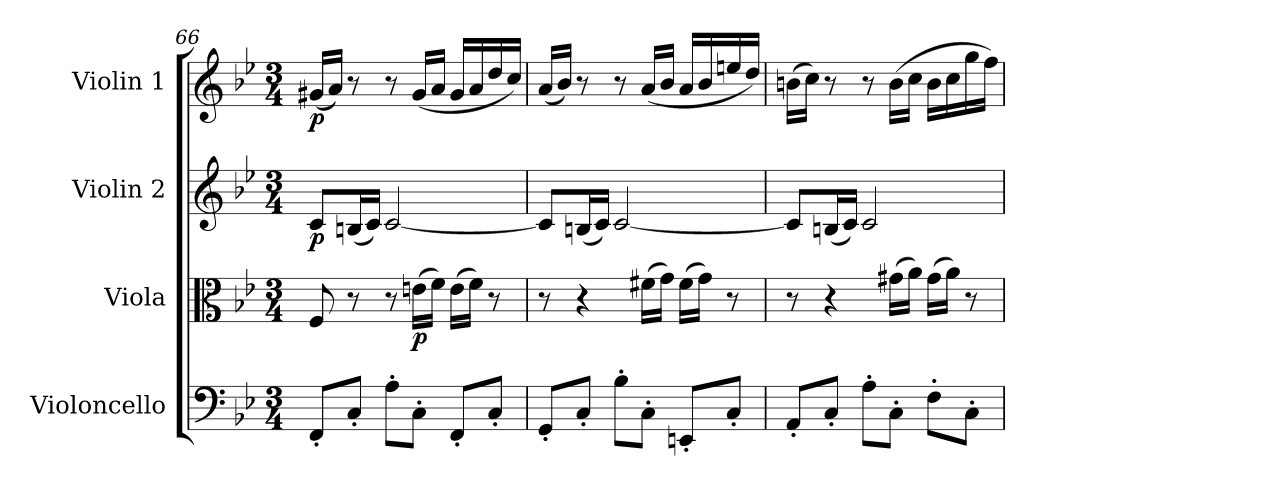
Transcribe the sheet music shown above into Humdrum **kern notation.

**kern	**kern	**dynam	**kern	**dynam	**kern	**dynam
*part4	*part3	*part3	*part2	*part2	*part1	*part1
*staff4	*staff3	*staff3	*staff2	*staff2	*staff1	*staff1
*I"Violoncello	*I"Viola	*	*I"Violin 2	*	*I"Violin 1	*
*I'Vc	*I'Vla	*	*I'Vln	*	*I'Vln	*
*clefF4	*clefC3	*	*clefG2	*	*clefG2	*
*k[b-e-]	*k[b-e-]	*	*k[b-e-]	*	*k[b-e-]	*
*M3/4	*M3/4	*	*M3/4	*	*M3/4	*
=66	=66	=66	=66	=66	=66	=66
!	!	!	!	!LO:DY:b	!	!LO:DY:b
8FF'/L	8F/	.	8c/L	p	(16g#X/LL	p
.	.	.	.	.	16a/JJ)	.
8C'/J	8r	.	(<16Bn/L	.	8r	.
.	.	.	16c/JJ)	.	.	.
8A'\L	8r	.	[<2c/	.	8r	.
!	!	!LO:DY:b	!	!	!	!
8C'\J	(16en\LL	p	.	.	(<16g#/LL	.
.	16f\JJ)	.	.	.	16a/JJ	.
8FF'/L	(16e\LL	.	.	.	16g#/LL	.
.	16f\JJ)	.	.	.	16a/	.
8C'/J	8r	.	.	.	16dd/	.
.	.	.	.	.	16cc/JJ)	.
!!LO:LB:g=z
=67	=67	=67	=67	=67	=67	=67
8GG'/L	8r	.	8c/L]	.	(16a/LL	.
.	.	.	.	.	16b-/JJ)	.
8C'/J	4r	.	(<16Bn/L	.	8r	.
.	.	.	16c/JJ)	.	.	.
8B-'\L	.	.	[<2c/	.	8r	.
8C'\J	(16f#X\LL	.	.	.	(<16a/LL	.
.	16g\JJ)	.	.	.	16b-/JJ	.
8EEn'/L	(16f#\LL	.	.	.	16a/LL	.
.	16g\JJ)	.	.	.	16b-/	.
8C'/J	8r	.	.	.	16een/	.
.	.	.	.	.	16dd/JJ)	.
=68	=68	=68	=68	=68	=68	=68
8AA'/L	8r	.	8c/L]	.	(16bn\LL	.
.	.	.	.	.	16cc\JJ)	.
8C'/J	4r	.	(<16Bn/L	.	8r	.
.	.	.	16c/JJ)	.	.	.
8A'\L	.	.	2c/	.	8r	.
8C'\J	(16g#X\LL	.	.	.	(16b\LL	.
.	16a\JJ)	.	.	.	16cc\JJ	.
8F'\L	(16g#\LL	.	.	.	16b\LL	.
.	16a\JJ)	.	.	.	16cc\	.
8C'\J	8r	.	.	.	16gg\	.
.	.	.	.	.	16ff\JJ)	.
=	=	=	=	=	=	=
*-	*-	*-	*-	*-	*-	*-
